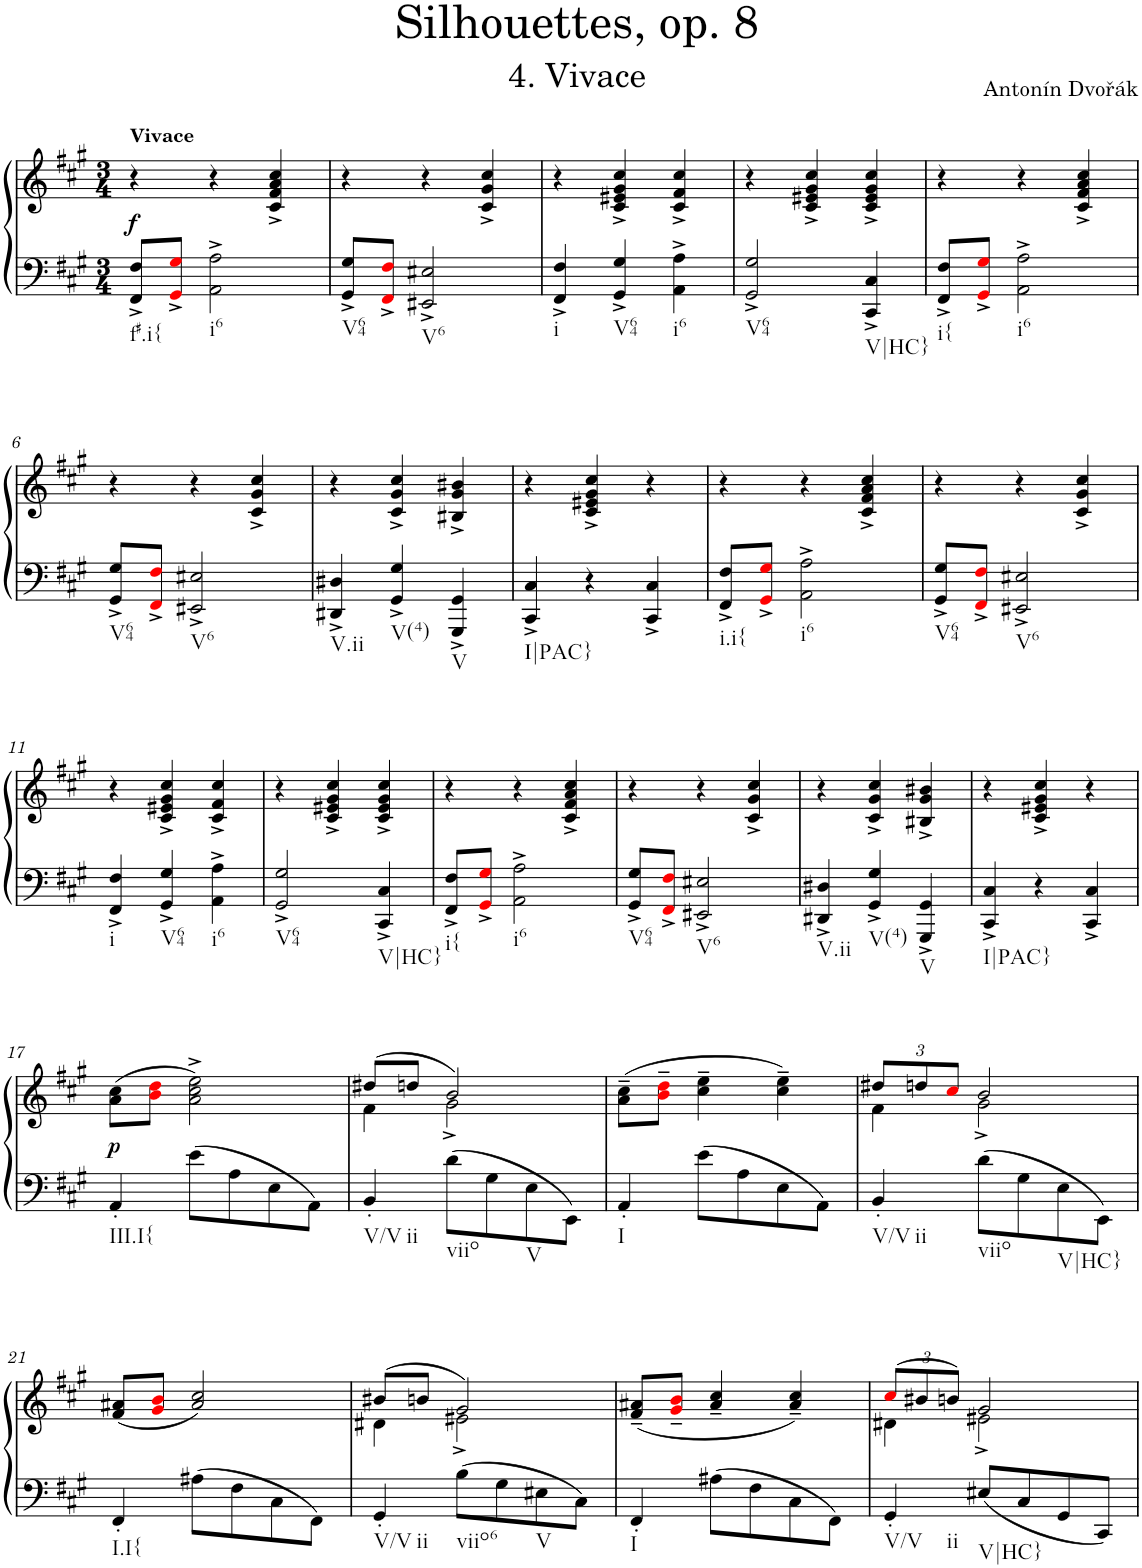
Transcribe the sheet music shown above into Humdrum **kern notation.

**kern	**kern	**dynam
*part1	*part1	*part1
*staff2	*staff1	*staff1/2
*I"Piano	*	*
*I'Pno.	*	*
*clefF4	*clefG2	*
*k[f#c#g#]	*k[f#c#g#]	*
*M3/4	*M3/4	*
=1	=1	=1
!	!LO:TX:a:B:t=Vivace	!
!LO:TX:b:t=f#.i{	!	!
!	!	!LO:DY:b
8FF#/^ 8F#/^L	4r	f
8GG#i/^ 8G#i/^J	.	.
!LO:TX:b:t=i6	!	!
2AA\^ 2A\^	4r	.
.	4c#/^ 4f#/^ 4a/^ 4cc#/^	.
=2	=2	=2
!LO:TX:b:t=V64	!	!
8GG#/^ 8G#/^L	4r	.
8FF#i/^ 8F#i/^J	.	.
!LO:TX:b:t=V6	!	!
2EE#X/^ 2E#X/^	4r	.
.	4c#/^ 4g#/^ 4cc#/^	.
=3	=3	=3
!LO:TX:b:t=i	!	!
4FF#/^ 4F#/^	4r	.
!LO:TX:b:t=V64	!	!
4GG#/^ 4G#/^	4c#/^ 4e#X/^ 4g#/^ 4cc#/^	.
!LO:TX:b:t=i6	!	!
4AA\^ 4A\^	4c#/^ 4f#/^ 4cc#/^	.
=4	=4	=4
!LO:TX:b:t=V64	!	!
2GG#/^ 2G#/^	4r	.
.	4c#/^ 4e#X/^ 4g#/^ 4cc#/^	.
!LO:TX:b:t=V|HC}	!	!
4CC#/^ 4C#/^	4c#/^ 4e#/^ 4g#/^ 4cc#/^	.
=5	=5	=5
!LO:TX:b:t=i{	!	!
8FF#/^ 8F#/^L	4r	.
8GG#i/^ 8G#i/^J	.	.
!LO:TX:b:t=i6	!	!
2AA\^ 2A\^	4r	.
.	4c#/^ 4f#/^ 4a/^ 4cc#/^	.
!!LO:LB:g=z
=6	=6	=6
!LO:TX:b:t=V64	!	!
8GG#/^ 8G#/^L	4r	.
8FF#i/^ 8F#i/^J	.	.
!LO:TX:b:t=V6	!	!
2EE#X/^ 2E#X/^	4r	.
.	4c#/^ 4g#/^ 4cc#/^	.
=7	=7	=7
!LO:TX:b:t=V.ii	!	!
4DD#X/^ 4D#X/^	4r	.
!LO:TX:b:t=V(4)	!	!
4GG#/^ 4G#/^	4c#/^ 4g#/^ 4cc#/^	.
!LO:TX:b:t=V	!	!
4GGG#/^ 4GG#/^	4B#X/^ 4g#/^ 4b#X/^	.
=8	=8	=8
!LO:TX:b:t=I|PAC}	!	!
4CC#/^ 4C#/^	4r	.
4r	4c#/^ 4e#X/^ 4g#/^ 4cc#/^	.
4CC#/^ 4C#/^	4r	.
=9	=9	=9
!LO:TX:b:t=i.i{	!	!
8FF#/^ 8F#/^L	4r	.
8GG#i/^ 8G#i/^J	.	.
!LO:TX:b:t=i6	!	!
2AA\^ 2A\^	4r	.
.	4c#/^ 4f#/^ 4a/^ 4cc#/^	.
=10	=10	=10
!LO:TX:b:t=V64	!	!
8GG#/^ 8G#/^L	4r	.
8FF#i/^ 8F#i/^J	.	.
!LO:TX:b:t=V6	!	!
2EE#X/^ 2E#X/^	4r	.
.	4c#/^ 4g#/^ 4cc#/^	.
!!LO:LB:g=z
=11	=11	=11
!LO:TX:b:t=i	!	!
4FF#/^ 4F#/^	4r	.
!LO:TX:b:t=V64	!	!
4GG#/^ 4G#/^	4c#/^ 4e#X/^ 4g#/^ 4cc#/^	.
!LO:TX:b:t=i6	!	!
4AA\^ 4A\^	4c#/^ 4f#/^ 4cc#/^	.
=12	=12	=12
!LO:TX:b:t=V64	!	!
2GG#/^ 2G#/^	4r	.
.	4c#/^ 4e#X/^ 4g#/^ 4cc#/^	.
!LO:TX:b:t=V|HC}	!	!
4CC#/^ 4C#/^	4c#/^ 4e#/^ 4g#/^ 4cc#/^	.
=13	=13	=13
!LO:TX:b:t=i{	!	!
8FF#/^ 8F#/^L	4r	.
8GG#i/^ 8G#i/^J	.	.
!LO:TX:b:t=i6	!	!
2AA\^ 2A\^	4r	.
.	4c#/^ 4f#/^ 4a/^ 4cc#/^	.
=14	=14	=14
!LO:TX:b:t=V64	!	!
8GG#/^ 8G#/^L	4r	.
8FF#i/^ 8F#i/^J	.	.
!LO:TX:b:t=V6	!	!
2EE#X/^ 2E#X/^	4r	.
.	4c#/^ 4g#/^ 4cc#/^	.
=15	=15	=15
!LO:TX:b:t=V.ii	!	!
4DD#X/^ 4D#X/^	4r	.
!LO:TX:b:t=V(4)	!	!
4GG#/^ 4G#/^	4c#/^ 4g#/^ 4cc#/^	.
!LO:TX:b:t=V	!	!
4GGG#/^ 4GG#/^	4B#X/^ 4g#/^ 4b#X/^	.
=16	=16	=16
!LO:TX:b:t=I|PAC}	!	!
4CC#/^ 4C#/^	4r	.
4r	4c#/^ 4e#X/^ 4g#/^ 4cc#/^	.
4CC#/^ 4C#/^	4r	.
!!LO:LB:g=z
=17	=17	=17
!LO:TX:b:t=III.I{	!	!
!	!	!LO:DY:b
4AA'/	(8a\ 8cc#\L	p
.	8bi\ 8ddi\J	.
8e\L	2a\^ 2cc#\^ 2ee\^)	.
8A\	.	.
8E\	.	.
8AA\J	.	.
=18	=18	=18
*	*^	*
!LO:TX:b:t=V/V	!	!	!
!LO:TX:b:t=ii	!	!	!
4BB'/	(8dd#X/L	4f#\	.
.	8ddn/J	.	.
!LO:TX:b:t=viio	!	!	!
8d\L	2b/)	2g#^\	.
8G#\	.	.	.
!LO:TX:b:t=V	!	!	!
8E\	.	.	.
8EE\J	.	.	.
*	*v	*v	*
=19	=19	=19
!LO:TX:b:t=I	!	!
4AA'/	(8a\~ 8cc#\~L	.
.	8bi\~ 8ddi\~J	.
8e\L	4cc#\~ 4ee\~	.
8A\	.	.
8E\	4cc#\~ 4ee\~)	.
8AA\J	.	.
=20	=20	=20
*	*Xbrackettup	*
*	*^	*
!LO:TX:b:t=V/V	!	!	!
!LO:TX:b:t=ii	!	!	!
4BB'/	12dd#X/L	4f#\	.
.	12ddn/	.	.
.	12cc#i/J	.	.
!LO:TX:b:t=viio	!	!	!
8d\L	2b/	2g#^\	.
8G#\	.	.	.
!LO:TX:b:t=V|HC}	!	!	!
8E\	.	.	.
8EE\J	.	.	.
*	*v	*v	*
!!LO:LB:g=z
=21	=21	=21
!LO:TX:b:t=I.I{	!	!
4FF#'/	(8f#/ 8a#X/L	.
.	8g#i/ 8bi/J	.
8A#X\L	2a#/ 2cc#/)	.
8F#\	.	.
8C#\	.	.
8FF#\J	.	.
=22	=22	=22
*	*^	*
!LO:TX:b:t=V/V	!	!	!
!LO:TX:b:t=ii	!	!	!
4GG#'/	(8b#X/L	4d#X\	.
.	8bn/J	.	.
!LO:TX:b:t=viio6	!	!	!
8B\L	2g#/)	2e#X^\	.
8G#\	.	.	.
!LO:TX:b:t=V	!	!	!
8E#X\	.	.	.
8C#\J	.	.	.
*	*v	*v	*
=23	=23	=23
!LO:TX:b:t=I	!	!
4FF#'/	(8f#/~ 8a#X/~L	.
.	8g#i/~ 8bi/~J	.
8A#X\L	4a#/~ 4cc#/~	.
8F#\	.	.
8C#\	4a#/~ 4cc#/~)	.
8FF#\J	.	.
=24	=24	=24
*	*^	*
!LO:TX:b:t=V/V	!	!	!
!LO:TX:b:t=ii	!	!	!
4GG#'/	(12cc#i/L	4d#X\	.
.	12b#X/	.	.
.	12bn/J)	.	.
!LO:TX:b:t=V|HC}	!	!	!
8E#X/L	2g#/	2e#X^\	.
8C#/	.	.	.
8GG#/	.	.	.
8CC#/J	.	.	.
*	*v	*v	*
=	=	=
*-	*-	*-
